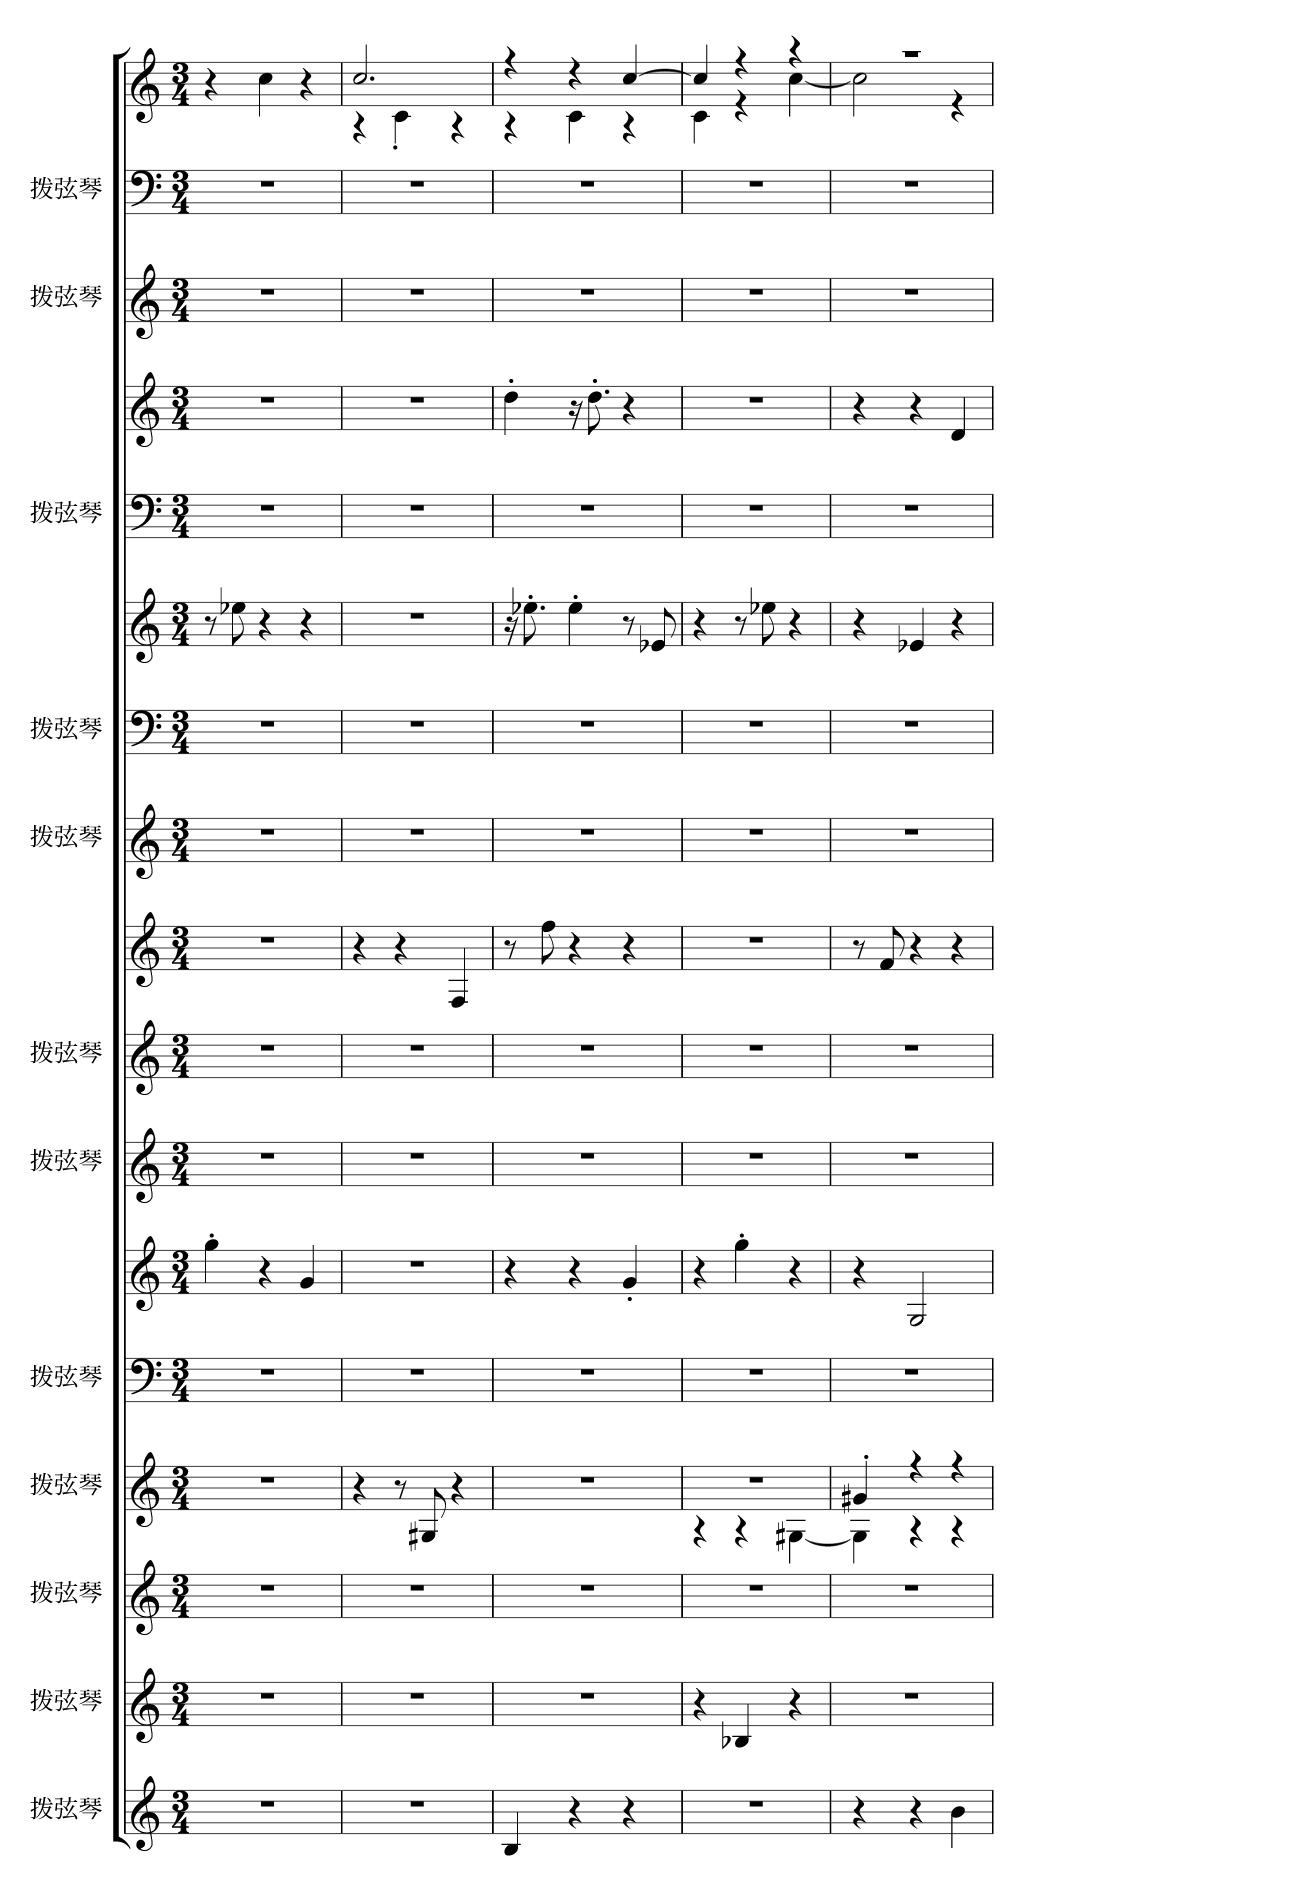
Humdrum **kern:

**kern	**kern	**kern	**kern	**kern	**kern	**kern	**kern	**kern	**kern	**kern	**kern	**kern	**kern	**kern	**kern	**kern
*part12	*part11	*part10	*part9	*part8	*part8	*part7	*part6	*part6	*part5	*part4	*part4	*part3	*part3	*part2	*part1	*part1
*staff17	*staff16	*staff15	*staff14	*staff13	*staff12	*staff11	*staff10	*staff9	*staff8	*staff7	*staff6	*staff5	*staff4	*staff3	*staff2	*staff1
*I"拨弦琴	*I"拨弦琴	*I"拨弦琴	*I"拨弦琴	*I"拨弦琴	*	*I"拨弦琴	*I"拨弦琴	*	*I"拨弦琴	*I"拨弦琴	*	*I"拨弦琴	*	*I"拨弦琴	*I"拨弦琴	*
*clefG2	*clefG2	*clefG2	*clefG2	*clefF4	*clefG2	*clefG2	*clefG2	*clefG2	*clefG2	*clefF4	*clefG2	*clefF4	*clefG2	*clefG2	*clefF4	*clefG2
*k[]	*k[]	*k[]	*k[]	*k[]	*k[]	*k[]	*k[]	*k[]	*k[]	*k[]	*k[]	*k[]	*k[]	*k[]	*k[]	*k[]
*M3/4	*M3/4	*M3/4	*M3/4	*M3/4	*M3/4	*M3/4	*M3/4	*M3/4	*M3/4	*M3/4	*M3/4	*M3/4	*M3/4	*M3/4	*M3/4	*M3/4
*MM175	*MM175	*MM175	*MM175	*MM175	*MM175	*MM175	*MM175	*MM175	*MM175	*MM175	*MM175	*MM175	*MM175	*MM175	*MM175	*MM175
=1	=1	=1	=1	=1	=1	=1	=1	=1	=1	=1	=1	=1	=1	=1	=1	=1
2.r	2.r	2.r	2.r	2.r	4gg'\	2.r	2.r	2.r	2.r	2.r	8r	2.r	2.r	2.r	2.r	4r
.	.	.	.	.	.	.	.	.	.	.	8ee-X\	.	.	.	.	.
.	.	.	.	.	4r	.	.	.	.	.	4r	.	.	.	.	4cc\
.	.	.	.	.	4g/	.	.	.	.	.	4r	.	.	.	.	4r
=2	=2	=2	=2	=2	=2	=2	=2	=2	=2	=2	=2	=2	=2	=2	=2	=2
*	*	*	*	*	*	*	*	*	*	*	*	*	*	*	*	*^
2.r	2.r	2.r	4r	2.r	2.r	2.r	2.r	4r	2.r	2.r	2.r	2.r	2.r	2.r	2.r	2.cc/	4r
.	.	.	8r	.	.	.	.	4r	.	.	.	.	.	.	.	.	4c'\
.	.	.	8G#X/	.	.	.	.	.	.	.	.	.	.	.	.	.	.
.	.	.	4r	.	.	.	.	4F/	.	.	.	.	.	.	.	.	4r
=3	=3	=3	=3	=3	=3	=3	=3	=3	=3	=3	=3	=3	=3	=3	=3	=3	=3
4B/	2.r	2.r	2.r	2.r	4r	2.r	2.r	8r	2.r	2.r	16r	2.r	4dd'\	2.r	2.r	4r	4r
.	.	.	.	.	.	.	.	.	.	.	8.ee-X'\	.	.	.	.	.	.
.	.	.	.	.	.	.	.	8ff\	.	.	.	.	.	.	.	.	.
4r	.	.	.	.	4r	.	.	4r	.	.	4ee-'\	.	16r	.	.	4r	4c\
.	.	.	.	.	.	.	.	.	.	.	.	.	8.dd'\	.	.	.	.
4r	.	.	.	.	4g'/	.	.	4r	.	.	8r	.	4r	.	.	[4cc/	4r
.	.	.	.	.	.	.	.	.	.	.	8e-X/	.	.	.	.	.	.
=4	=4	=4	=4	=4	=4	=4	=4	=4	=4	=4	=4	=4	=4	=4	=4	=4	=4
*	*	*	*^	*	*	*	*	*	*	*	*	*	*	*	*	*	*
2.r	4r	2.r	2.r	4r	2.r	4r	2.r	2.r	2.r	2.r	2.r	4r	2.r	2.r	2.r	2.r	4cc/]	4c\
.	4B-X/	.	.	4r	.	4gg'\	.	.	.	.	.	8r	.	.	.	.	4r	4r
.	.	.	.	.	.	.	.	.	.	.	.	8ee-X\	.	.	.	.	.	.
.	4r	.	.	[4G#X\	.	4r	.	.	.	.	.	4r	.	.	.	.	4r	[4cc\
=5	=5	=5	=5	=5	=5	=5	=5	=5	=5	=5	=5	=5	=5	=5	=5	=5	=5	=5
4r	2.r	2.r	4g#X'/	4G#\]	2.r	4r	2.r	2.r	8r	2.r	2.r	4r	2.r	4r	2.r	2.r	2.r	2cc\]
.	.	.	.	.	.	.	.	.	8f/	.	.	.	.	.	.	.	.	.
4r	.	.	4r	4r	.	2G/	.	.	4r	.	.	4e-X/	.	4r	.	.	.	.
4b\	.	.	4r	4r	.	.	.	.	4r	.	.	4r	.	4d/	.	.	.	4r
*	*	*	*v	*v	*	*	*	*	*	*	*	*	*	*	*	*	*v	*v
=	=	=	=	=	=	=	=	=	=	=	=	=	=	=	=	=
*-	*-	*-	*-	*-	*-	*-	*-	*-	*-	*-	*-	*-	*-	*-	*-	*-
